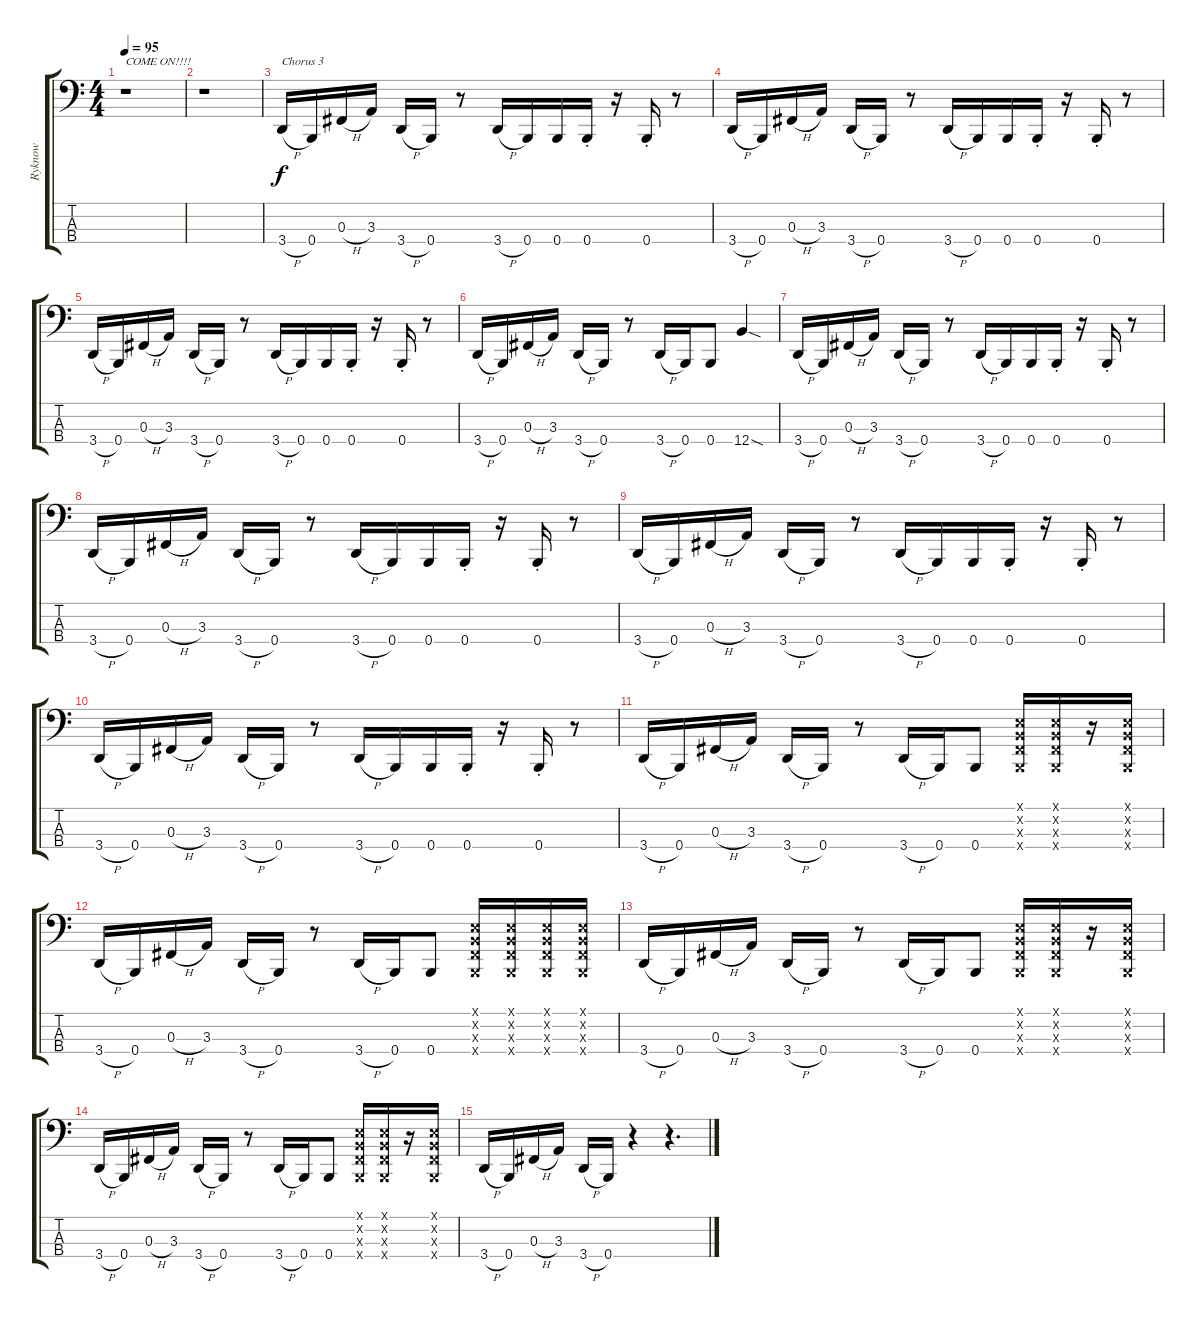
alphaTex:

\track ("Ryknow" "Ryknow") {instrument electricbassfinger}
\staff {score tabs}
\tuning (E2 B1 Gb1 B0) {hide}
\ts (4 4)
\tempo 95
\clef f4
\ks c
r.1{txt "COME ON!!!!" dy f} |
r.1 |
3.4{h}.16{txt "Chorus 3"} 0.4.16 0.3{h}.16 3.3.16 3.4{h}.16 0.4.16 r.8 3.4{h}.16 0.4.16 0.4.16 0.4{st}.16 r.16 0.4{st}.16 r.8 |
3.4{h}.16 0.4.16 0.3{h}.16 3.3.16 3.4{h}.16 0.4.16 r.8 3.4{h}.16 0.4.16 0.4.16 0.4{st}.16 r.16 0.4{st}.16 r.8 |
3.4{h}.16 0.4.16 0.3{h}.16 3.3.16 3.4{h}.16 0.4.16 r.8 3.4{h}.16 0.4.16 0.4.16 0.4{st}.16 r.16 0.4{st}.16 r.8 |
3.4{h}.16 0.4.16 0.3{h}.16 3.3.16 3.4{h}.16 0.4.16 r.8 3.4{h}.16 0.4.16 0.4.8 12.4{sod}.4 |
3.4{h}.16 0.4.16 0.3{h}.16 3.3.16 3.4{h}.16 0.4.16 r.8 3.4{h}.16 0.4.16 0.4.16 0.4{st}.16 r.16 0.4{st}.16 r.8 |
3.4{h}.16 0.4.16 0.3{h}.16 3.3.16 3.4{h}.16 0.4.16 r.8 3.4{h}.16 0.4.16 0.4.16 0.4{st}.16 r.16 0.4{st}.16 r.8 |
3.4{h}.16 0.4.16 0.3{h}.16 3.3.16 3.4{h}.16 0.4.16 r.8 3.4{h}.16 0.4.16 0.4.16 0.4{st}.16 r.16 0.4{st}.16 r.8 |
3.4{h}.16 0.4.16 0.3{h}.16 3.3.16 3.4{h}.16 0.4.16 r.8 3.4{h}.16 0.4.16 0.4.16 0.4{st}.16 r.16 0.4{st}.16 r.8 |
3.4{h}.16 0.4.16 0.3{h}.16 3.3.16 3.4{h}.16 0.4.16 r.8 3.4{h}.16 0.4.16 0.4.8 (0.1{x} 0.2{x} 0.3{x} 0.4{x}).16 (0.1{x} 0.2{x} 0.3{x} 0.4{x}).16 r.16 (0.1{x} 0.2{x} 0.3{x} 0.4{x}).16 |
3.4{h}.16 0.4.16 0.3{h}.16 3.3.16 3.4{h}.16 0.4.16 r.8 3.4{h}.16 0.4.16 0.4.8 (0.1{x} 0.2{x} 0.3{x} 0.4{x}).16 (0.1{x} 0.2{x} 0.3{x} 0.4{x}).16 (0.1{x} 0.2{x} 0.3{x} 0.4{x}).16 (0.1{x} 0.2{x} 0.3{x} 0.4{x}).16 |
3.4{h}.16 0.4.16 0.3{h}.16 3.3.16 3.4{h}.16 0.4.16 r.8 3.4{h}.16 0.4.16 0.4.8 (0.1{x} 0.2{x} 0.3{x} 0.4{x}).16 (0.1{x} 0.2{x} 0.3{x} 0.4{x}).16 r.16 (0.1{x} 0.2{x} 0.3{x} 0.4{x}).16 |
3.4{h}.16 0.4.16 0.3{h}.16 3.3.16 3.4{h}.16 0.4.16 r.8 3.4{h}.16 0.4.16 0.4.8 (0.1{x} 0.2{x} 0.3{x} 0.4{x}).16 (0.1{x} 0.2{x} 0.3{x} 0.4{x}).16 r.16 (0.1{x} 0.2{x} 0.3{x} 0.4{x}).16 |
3.4{h}.16 0.4.16 0.3{h}.16 3.3.16 3.4{h}.16 0.4.16 r.4 r.4{d}
